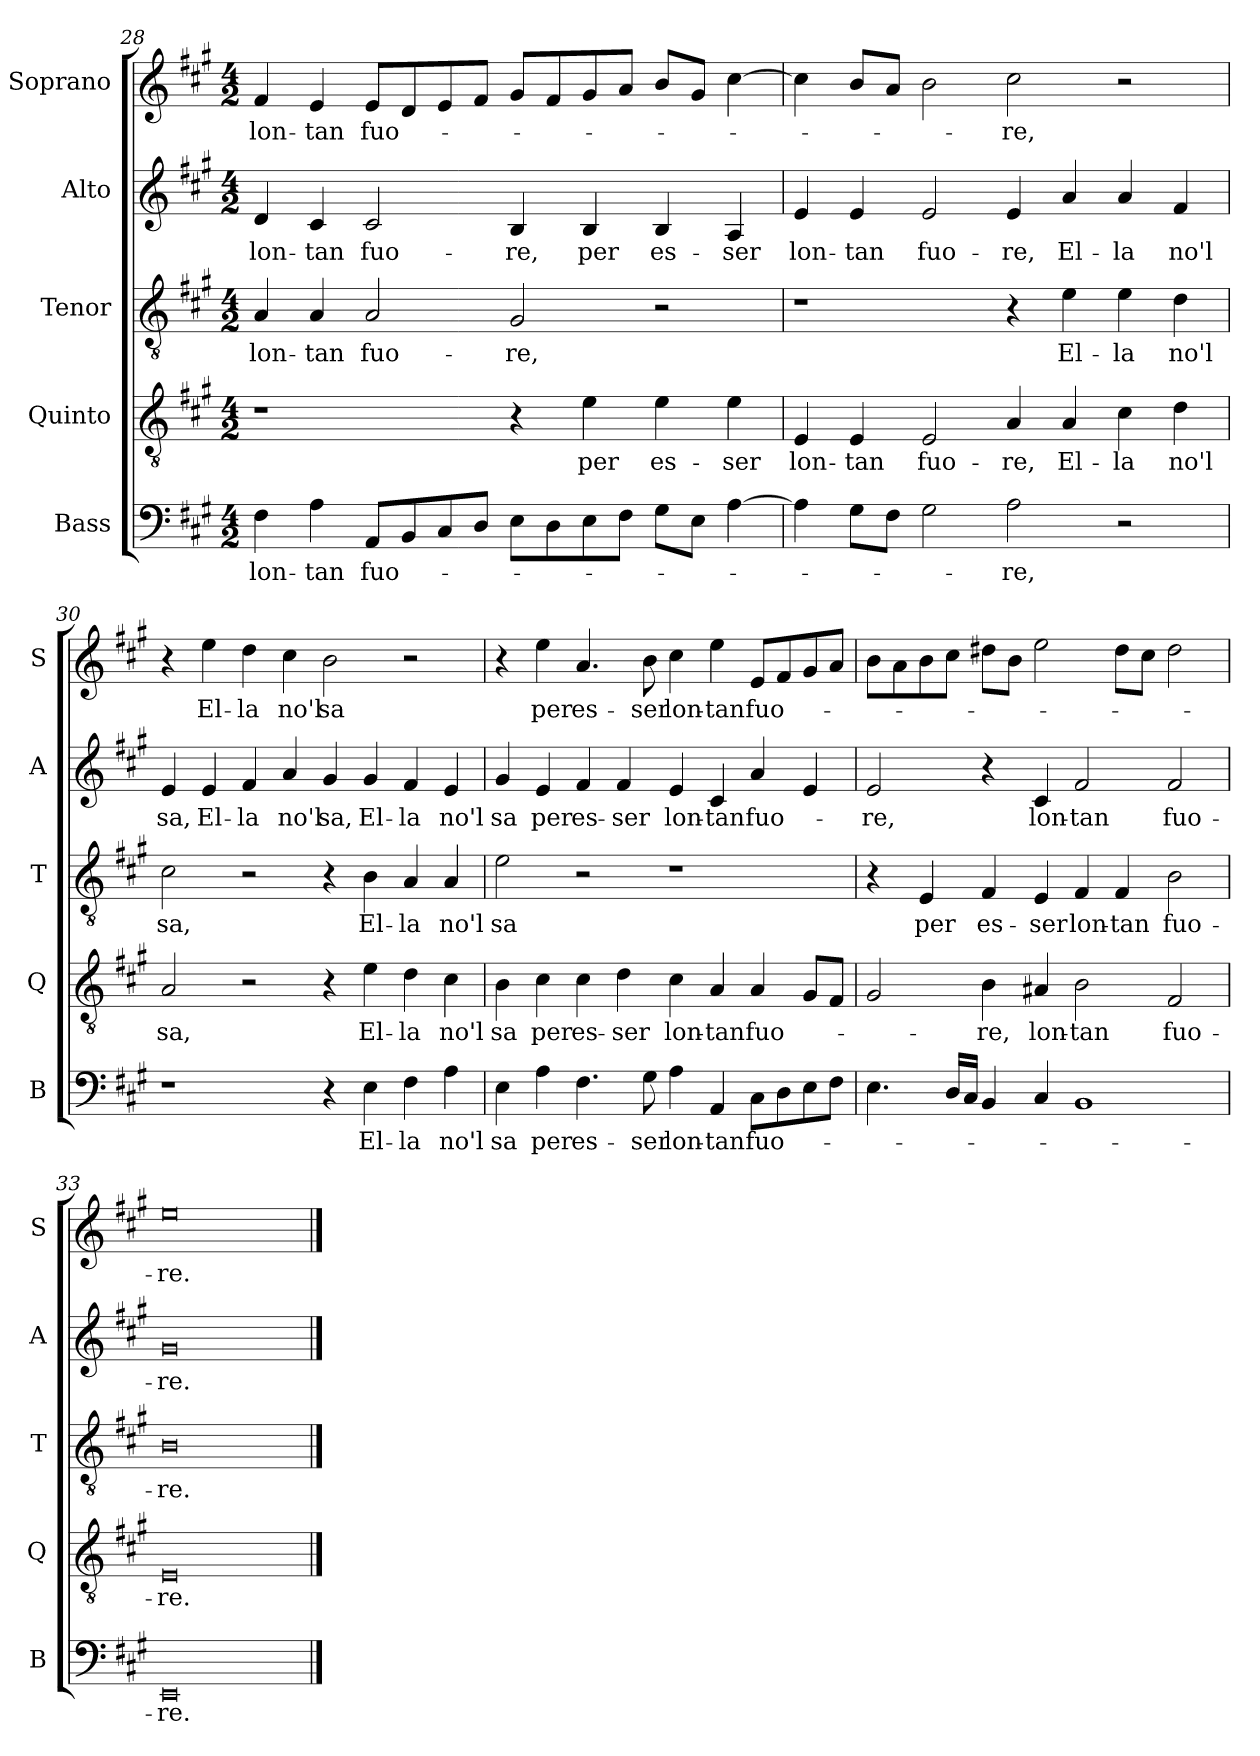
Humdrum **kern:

**kern	**text	**kern	**text	**kern	**text	**kern	**text	**kern	**text
*part5	*part5	*part4	*part4	*part3	*part3	*part2	*part2	*part1	*part1
*staff5	*staff5	*staff4	*staff4	*staff3	*staff3	*staff2	*staff2	*staff1	*staff1
*I"Bass	*	*I"Quinto	*	*I"Tenor	*	*I"Alto	*	*I"Soprano	*
*I'B	*	*I'Q	*	*I'T	*	*I'A	*	*I'S	*
*clefF4	*	*clefGv2	*	*clefGv2	*	*clefG2	*	*clefG2	*
*k[f#c#g#]	*	*k[f#c#g#]	*	*k[f#c#g#]	*	*k[f#c#g#]	*	*k[f#c#g#]	*
*A:	*	*A:	*	*A:	*	*A:	*	*A:	*
*M4/2	*	*M4/2	*	*M4/2	*	*M4/2	*	*M4/2	*
=28	=28	=28	=28	=28	=28	=28	=28	=28	=28
!	!LO:LY:b	!	!	!	!LO:LY:b	!	!LO:LY:b	!	!LO:LY:b
4F#\	lon-	1r	.	4A/	lon-	4d/	lon-	4f#/	lon-
!	!LO:LY:b	!	!	!	!LO:LY:b	!	!LO:LY:b	!	!LO:LY:b
4A\	-tan	.	.	4A/	-tan	4c#/	-tan	4e/	-tan
!	!LO:LY:b	!	!	!	!LO:LY:b	!	!LO:LY:b	!	!LO:LY:b
8AA/L	fuo-	.	.	2A/	fuo-	2c#/	fuo-	8e/L	fuo-
8BB/	.	.	.	.	.	.	.	8d/	.
8C#/	.	.	.	.	.	.	.	8e/	.
8D/J	.	.	.	.	.	.	.	8f#/J	.
!	!	!	!	!	!LO:LY:b	!	!LO:LY:b	!	!
8E\L	.	4r	.	2G#/	-re,	4B/	-re,	8g#/L	.
8D\	.	.	.	.	.	.	.	8f#/	.
!	!	!	!LO:LY:b	!	!	!	!LO:LY:b	!	!
8E\	.	4e\	per	.	.	4B/	per	8g#/	.
8F#\J	.	.	.	.	.	.	.	8a/J	.
!	!	!	!LO:LY:b	!	!	!	!LO:LY:b	!	!
8G#\L	.	4e\	es-	2r	.	4B/	es-	8b/L	.
8E\J	.	.	.	.	.	.	.	8g#/J	.
!	!	!	!LO:LY:b	!	!	!	!LO:LY:b	!	!
[4A\	.	4e\	-ser	.	.	4A/	-ser	[4cc#\	.
=29	=29	=29	=29	=29	=29	=29	=29	=29	=29
!	!	!	!LO:LY:b	!	!	!	!LO:LY:b	!	!
4A\]	.	4E/	lon-	1r	.	4e/	lon-	4cc#\]	.
!	!	!	!LO:LY:b	!	!	!	!LO:LY:b	!	!
8G#\L	.	4E/	-tan	.	.	4e/	-tan	8b/L	.
8F#\J	.	.	.	.	.	.	.	8a/J	.
!	!	!	!LO:LY:b	!	!	!	!LO:LY:b	!	!
2G#\	.	2E/	fuo-	.	.	2e/	fuo-	2b\	.
!	!LO:LY:b	!	!LO:LY:b	!	!	!	!LO:LY:b	!	!LO:LY:b
2A\	-re,	4A/	-re,	4r	.	4e/	-re,	2cc#\	-re,
!	!	!	!LO:LY:b	!	!LO:LY:b	!	!LO:LY:b	!	!
.	.	4A/	El-	4e\	El-	4a/	El-	.	.
!	!	!	!LO:LY:b	!	!LO:LY:b	!	!LO:LY:b	!	!
2r	.	4c#\	-la	4e\	-la	4a/	-la	2r	.
!	!	!	!LO:LY:b	!	!LO:LY:b	!	!LO:LY:b	!	!
.	.	4d\	no'l	4d\	no'l	4f#/	no'l	.	.
!!LO:PB:g=z
=30	=30	=30	=30	=30	=30	=30	=30	=30	=30
!	!	!	!LO:LY:b	!	!LO:LY:b	!	!LO:LY:b	!	!
1r	.	2A/	sa,	2c#\	sa,	4e/	sa,	4r	.
!	!	!	!	!	!	!	!LO:LY:b	!	!LO:LY:b
.	.	.	.	.	.	4e/	El-	4ee\	El-
!	!	!	!	!	!	!	!LO:LY:b	!	!LO:LY:b
.	.	2r	.	2r	.	4f#/	-la	4dd\	-la
!	!	!	!	!	!	!	!LO:LY:b	!	!LO:LY:b
.	.	.	.	.	.	4a/	no'l	4cc#\	no'l
!	!	!	!	!	!	!	!LO:LY:b	!	!LO:LY:b
4r	.	4r	.	4r	.	4g#/	sa,	2b\	sa
!	!LO:LY:b	!	!LO:LY:b	!	!LO:LY:b	!	!LO:LY:b	!	!
4E\	El-	4e\	El-	4B\	El-	4g#/	El-	.	.
!	!LO:LY:b	!	!LO:LY:b	!	!LO:LY:b	!	!LO:LY:b	!	!
4F#\	-la	4d\	-la	4A/	-la	4f#/	-la	2r	.
!	!LO:LY:b	!	!LO:LY:b	!	!LO:LY:b	!	!LO:LY:b	!	!
4A\	no'l	4c#\	no'l	4A/	no'l	4e/	no'l	.	.
=31	=31	=31	=31	=31	=31	=31	=31	=31	=31
!	!LO:LY:b	!	!LO:LY:b	!	!LO:LY:b	!	!LO:LY:b	!	!
4E\	sa	4B\	sa	2e\	sa	4g#/	sa	4r	.
!	!LO:LY:b	!	!LO:LY:b	!	!	!	!LO:LY:b	!	!LO:LY:b
4A\	per	4c#\	per	.	.	4e/	per	4ee\	per
!	!LO:LY:b	!	!LO:LY:b	!	!	!	!LO:LY:b	!	!LO:LY:b
4.F#\	es-	4c#\	es-	2r	.	4f#/	es-	4.a/	es-
!	!	!	!LO:LY:b	!	!	!	!LO:LY:b	!	!
.	.	4d\	-ser	.	.	4f#/	-ser	.	.
!	!LO:LY:b	!	!	!	!	!	!	!	!LO:LY:b
8G#\	-ser	.	.	.	.	.	.	8b\	-ser
!	!LO:LY:b	!	!LO:LY:b	!	!	!	!LO:LY:b	!	!LO:LY:b
4A\	lon-	4c#\	lon-	1r	.	4e/	lon-	4cc#\	lon-
!	!LO:LY:b	!	!LO:LY:b	!	!	!	!LO:LY:b	!	!LO:LY:b
4AA/	-tan	4A/	-tan	.	.	4c#/	-tan	4ee\	-tan
!	!LO:LY:b	!	!LO:LY:b	!	!	!	!LO:LY:b	!	!LO:LY:b
8C#\L	fuo-	4A/	fuo-	.	.	4a/	fuo-	8e/L	fuo-
8D\	.	.	.	.	.	.	.	8f#/	.
8E\	.	8G#/L	.	.	.	4e/	.	8g#/	.
8F#\J	.	8F#/J	.	.	.	.	.	8a/J	.
!!LO:LB:g=z
=32	=32	=32	=32	=32	=32	=32	=32	=32	=32
!	!	!	!	!	!	!	!LO:LY:b	!	!
4.E\	.	2G#/	.	4r	.	2e/	-re,	8b\L	.
.	.	.	.	.	.	.	.	8a\	.
!	!	!	!	!	!LO:LY:b	!	!	!	!
.	.	.	.	4E/	per	.	.	8b\	.
16D/LL	.	.	.	.	.	.	.	8cc#\J	.
16C#/JJ	.	.	.	.	.	.	.	.	.
!	!	!	!LO:LY:b	!	!LO:LY:b	!	!	!	!
4BB/	.	4B\	-re,	4F#/	es-	4r	.	8dd#X\L	.
.	.	.	.	.	.	.	.	8b\J	.
!	!	!	!LO:LY:b	!	!LO:LY:b	!	!LO:LY:b	!	!
4C#/	.	4A#X/	lon-	4E/	-ser	4c#/	lon-	2ee\	.
!	!	!	!LO:LY:b	!	!LO:LY:b	!	!LO:LY:b	!	!
1BB	.	2B\	-tan	4F#/	lon-	2f#/	-tan	.	.
!	!	!	!	!	!LO:LY:b	!	!	!	!
.	.	.	.	4F#/	-tan	.	.	8dd#\L	.
.	.	.	.	.	.	.	.	8cc#\J	.
!	!	!	!LO:LY:b	!	!LO:LY:b	!	!LO:LY:b	!	!
.	.	2F#/	fuo-	2B\	fuo-	2f#/	fuo-	2dd#\	.
=33	=33	=33	=33	=33	=33	=33	=33	=33	=33
!	!LO:LY:b	!	!LO:LY:b	!	!LO:LY:b	!	!LO:LY:b	!	!LO:LY:b
0EE	-re.	0E	-re.	0B	-re.	0g#	-re.	0ee	-re.
==	==	==	==	==	==	==	==	==	==
*-	*-	*-	*-	*-	*-	*-	*-	*-	*-
